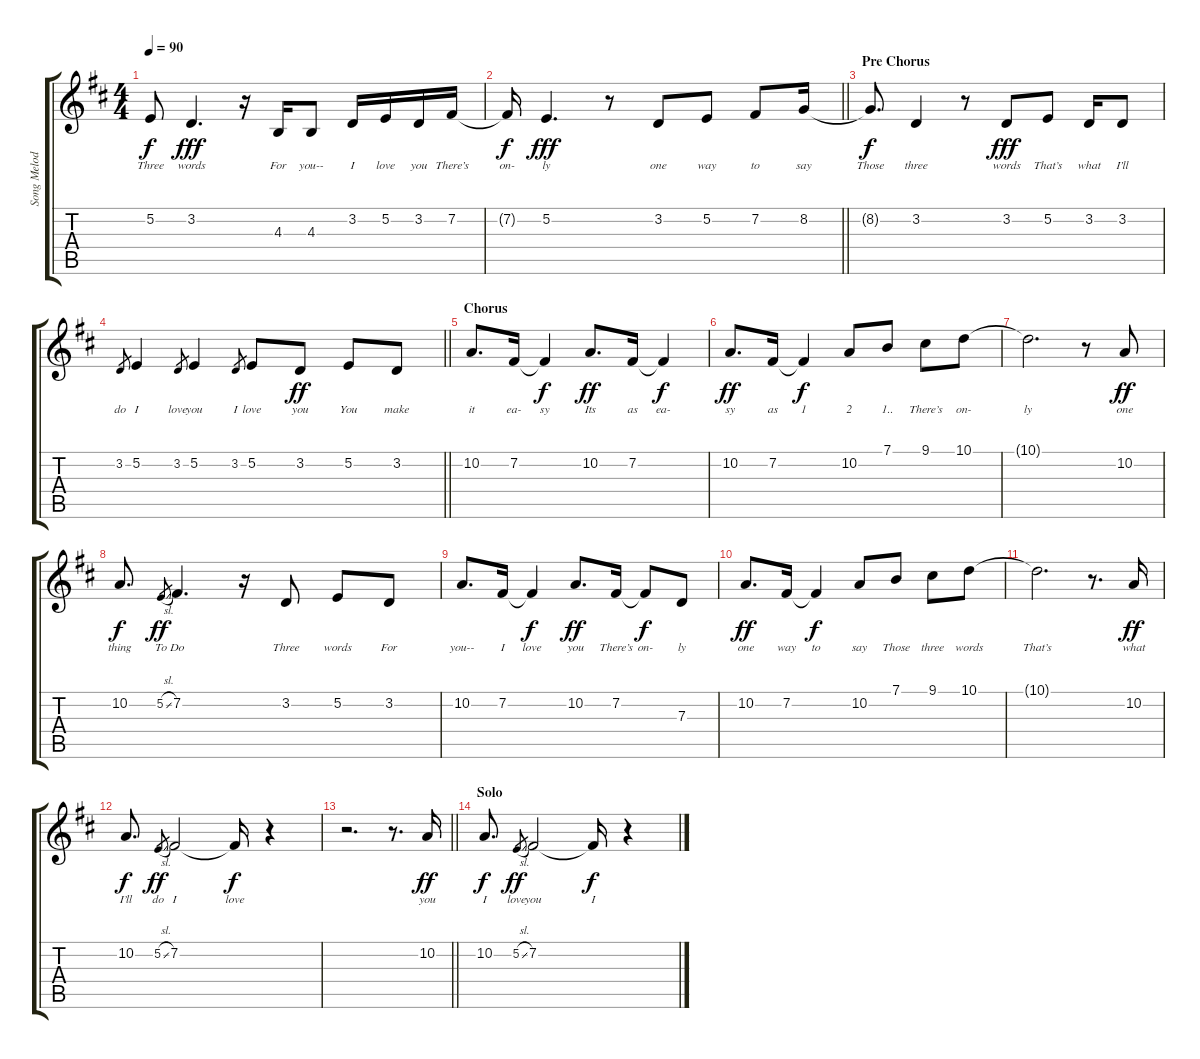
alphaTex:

\track ("Song Melody" "Song Melod") {instrument viola}
\staff {score tabs}
\tuning (E4 B3 G3 D3 A2 E2) {hide}
\ts (4 4)
\tempo 90
\clef g2
\ks d
5.2{t}.8{lyrics (0 "Three") lyrics (1 "") lyrics (2 "") lyrics (3 "") lyrics (4 "") dy f} 3.2.4{d lyrics (0 "words") lyrics (1 "") lyrics (2 "") lyrics (3 "") lyrics (4 "") dy fff} r.16 4.3.16{lyrics (0 "For") lyrics (1 "") lyrics (2 "") lyrics (3 "") lyrics (4 "")} 4.3.8{lyrics (0 "you--") lyrics (1 "") lyrics (2 "") lyrics (3 "") lyrics (4 "")} 3.2.16{lyrics (0 "I") lyrics (1 "") lyrics (2 "") lyrics (3 "") lyrics (4 "")} 5.2.16{lyrics (0 "love") lyrics (1 "") lyrics (2 "") lyrics (3 "") lyrics (4 "")} 3.2.16{lyrics (0 "you") lyrics (1 "") lyrics (2 "") lyrics (3 "") lyrics (4 "")} 7.2.16{lyrics (0 "There’s") lyrics (1 "") lyrics (2 "") lyrics (3 "") lyrics (4 "")} |
\barLineRight lightlight
7.2{t}.16{lyrics (0 "on-") lyrics (1 "") lyrics (2 "") lyrics (3 "") lyrics (4 "") dy f} 5.2.4{d lyrics (0 "ly") lyrics (1 "") lyrics (2 "") lyrics (3 "") lyrics (4 "") dy fff} r.8 3.2.8{lyrics (0 "one") lyrics (1 "") lyrics (2 "") lyrics (3 "") lyrics (4 "")} 5.2.8{lyrics (0 "way") lyrics (1 "") lyrics (2 "") lyrics (3 "") lyrics (4 "")} 7.2.8{lyrics (0 "to") lyrics (1 "") lyrics (2 "") lyrics (3 "") lyrics (4 "")} 8.2.16{lyrics (0 "say") lyrics (1 "") lyrics (2 "") lyrics (3 "") lyrics (4 "")} |
\section ("" "Pre Chorus")
8.2{t}.8{d lyrics (0 "Those") lyrics (1 "") lyrics (2 "") lyrics (3 "") lyrics (4 "") dy f} 3.2.4{lyrics (0 "three") lyrics (1 "") lyrics (2 "") lyrics (3 "") lyrics (4 "")} r.8 3.2.8{lyrics (0 "words") lyrics (1 "") lyrics (2 "") lyrics (3 "") lyrics (4 "") dy fff} 5.2.8{lyrics (0 "That’s") lyrics (1 "") lyrics (2 "") lyrics (3 "") lyrics (4 "")} 3.2.16{lyrics (0 "what") lyrics (1 "") lyrics (2 "") lyrics (3 "") lyrics (4 "")} 3.2.8{lyrics (0 "I’ll") lyrics (1 "") lyrics (2 "") lyrics (3 "") lyrics (4 "")} |
\barLineRight lightlight
3.2.8{lyrics (0 "do") lyrics (1 "") lyrics (2 "") lyrics (3 "") lyrics (4 "") gr} 5.2.4{lyrics (0 "I") lyrics (1 "") lyrics (2 "") lyrics (3 "") lyrics (4 "")} 3.2.8{lyrics (0 "love") lyrics (1 "") lyrics (2 "") lyrics (3 "") lyrics (4 "") gr} 5.2.4{lyrics (0 "you") lyrics (1 "") lyrics (2 "") lyrics (3 "") lyrics (4 "")} 3.2.8{lyrics (0 "I") lyrics (1 "") lyrics (2 "") lyrics (3 "") lyrics (4 "") gr} 5.2.8{lyrics (0 "love") lyrics (1 "") lyrics (2 "") lyrics (3 "") lyrics (4 "")} 3.2.8{lyrics (0 "you") lyrics (1 "") lyrics (2 "") lyrics (3 "") lyrics (4 "") dy ff} 5.2.8{lyrics (0 "You") lyrics (1 "") lyrics (2 "") lyrics (3 "") lyrics (4 "")} 3.2.8{lyrics (0 "make") lyrics (1 "") lyrics (2 "") lyrics (3 "") lyrics (4 "")} |
\section ("" "Chorus")
10.2.8{d lyrics (0 "it") lyrics (1 "") lyrics (2 "") lyrics (3 "") lyrics (4 "")} 7.2.16{lyrics (0 "ea-") lyrics (1 "") lyrics (2 "") lyrics (3 "") lyrics (4 "")} 7.2{t}.4{lyrics (0 "sy") lyrics (1 "") lyrics (2 "") lyrics (3 "") lyrics (4 "") dy f} 10.2.8{d lyrics (0 "Its") lyrics (1 "") lyrics (2 "") lyrics (3 "") lyrics (4 "") dy ff} 7.2.16{lyrics (0 "as") lyrics (1 "") lyrics (2 "") lyrics (3 "") lyrics (4 "")} 7.2{t}.4{lyrics (0 "ea-") lyrics (1 "") lyrics (2 "") lyrics (3 "") lyrics (4 "") dy f} |
10.2.8{d lyrics (0 "sy") lyrics (1 "") lyrics (2 "") lyrics (3 "") lyrics (4 "") dy ff} 7.2.16{lyrics (0 "as") lyrics (1 "") lyrics (2 "") lyrics (3 "") lyrics (4 "")} 7.2{t}.4{lyrics (0 "1") lyrics (1 "") lyrics (2 "") lyrics (3 "") lyrics (4 "") dy f} 10.2.8{lyrics (0 "2") lyrics (1 "") lyrics (2 "") lyrics (3 "") lyrics (4 "")} 7.1.8{lyrics (0 "1..") lyrics (1 "") lyrics (2 "") lyrics (3 "") lyrics (4 "")} 9.1.8{lyrics (0 "There’s") lyrics (1 "") lyrics (2 "") lyrics (3 "") lyrics (4 "")} 10.1.8{lyrics (0 "on-") lyrics (1 "") lyrics (2 "") lyrics (3 "") lyrics (4 "")} |
10.1{t}.2{d lyrics (0 "ly") lyrics (1 "") lyrics (2 "") lyrics (3 "") lyrics (4 "")} r.8 10.2.8{lyrics (0 "one") lyrics (1 "") lyrics (2 "") lyrics (3 "") lyrics (4 "") dy ff} |
10.2.8{d lyrics (0 "thing") lyrics (1 "") lyrics (2 "") lyrics (3 "") lyrics (4 "") dy f} 5.2{sl}.8{lyrics (0 "To") lyrics (1 "") lyrics (2 "") lyrics (3 "") lyrics (4 "") gr dy ff} 7.2.4{d lyrics (0 "Do") lyrics (1 "") lyrics (2 "") lyrics (3 "") lyrics (4 "")} r.16 3.2.8{lyrics (0 "Three") lyrics (1 "") lyrics (2 "") lyrics (3 "") lyrics (4 "")} 5.2.8{lyrics (0 "words") lyrics (1 "") lyrics (2 "") lyrics (3 "") lyrics (4 "")} 3.2.8{lyrics (0 "For") lyrics (1 "") lyrics (2 "") lyrics (3 "") lyrics (4 "")} |
10.2.8{d lyrics (0 "you--") lyrics (1 "") lyrics (2 "") lyrics (3 "") lyrics (4 "")} 7.2.16{lyrics (0 "I") lyrics (1 "") lyrics (2 "") lyrics (3 "") lyrics (4 "")} 7.2{t}.4{lyrics (0 "love") lyrics (1 "") lyrics (2 "") lyrics (3 "") lyrics (4 "") dy f} 10.2.8{d lyrics (0 "you") lyrics (1 "") lyrics (2 "") lyrics (3 "") lyrics (4 "") dy ff} 7.2.16{lyrics (0 "There’s") lyrics (1 "") lyrics (2 "") lyrics (3 "") lyrics (4 "")} 7.2{t}.8{lyrics (0 "on-") lyrics (1 "") lyrics (2 "") lyrics (3 "") lyrics (4 "") dy f} 7.3.8{lyrics (0 "ly") lyrics (1 "") lyrics (2 "") lyrics (3 "") lyrics (4 "")} |
10.2.8{d lyrics (0 "one") lyrics (1 "") lyrics (2 "") lyrics (3 "") lyrics (4 "") dy ff} 7.2.16{lyrics (0 "way") lyrics (1 "") lyrics (2 "") lyrics (3 "") lyrics (4 "")} 7.2{t}.4{lyrics (0 "to") lyrics (1 "") lyrics (2 "") lyrics (3 "") lyrics (4 "") dy f} 10.2.8{lyrics (0 "say") lyrics (1 "") lyrics (2 "") lyrics (3 "") lyrics (4 "")} 7.1.8{lyrics (0 "Those") lyrics (1 "") lyrics (2 "") lyrics (3 "") lyrics (4 "")} 9.1.8{lyrics (0 "three") lyrics (1 "") lyrics (2 "") lyrics (3 "") lyrics (4 "")} 10.1.8{lyrics (0 "words") lyrics (1 "") lyrics (2 "") lyrics (3 "") lyrics (4 "")} |
10.1{t}.2{d lyrics (0 "That’s") lyrics (1 "") lyrics (2 "") lyrics (3 "") lyrics (4 "")} r.8{d} 10.2.16{lyrics (0 "what") lyrics (1 "") lyrics (2 "") lyrics (3 "") lyrics (4 "") dy ff} |
10.2.8{d lyrics (0 "I’ll") lyrics (1 "") lyrics (2 "") lyrics (3 "") lyrics (4 "") dy f} 5.2{sl}.8{lyrics (0 "do") lyrics (1 "") lyrics (2 "") lyrics (3 "") lyrics (4 "") gr dy ff} 7.2.2{lyrics (0 "I") lyrics (1 "") lyrics (2 "") lyrics (3 "") lyrics (4 "")} 7.2{t}.16{lyrics (0 "love") lyrics (1 "") lyrics (2 "") lyrics (3 "") lyrics (4 "") dy f} r.4 |
\barLineRight lightlight
r.2{d} r.8{d} 10.2.16{lyrics (0 "you") lyrics (1 "") lyrics (2 "") lyrics (3 "") lyrics (4 "") dy ff} |
\section ("" "Solo")
10.2.8{d lyrics (0 "I") lyrics (1 "") lyrics (2 "") lyrics (3 "") lyrics (4 "") dy f} 5.2{sl}.8{lyrics (0 "love") lyrics (1 "") lyrics (2 "") lyrics (3 "") lyrics (4 "") gr dy ff} 7.2.2{lyrics (0 "you") lyrics (1 "") lyrics (2 "") lyrics (3 "") lyrics (4 "")} 7.2{t}.16{lyrics (0 "I") lyrics (1 "") lyrics (2 "") lyrics (3 "") lyrics (4 "") dy f} r.4
